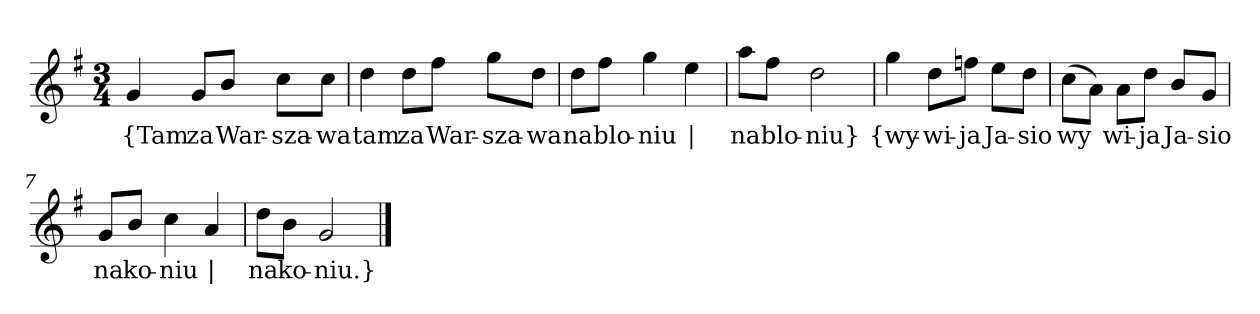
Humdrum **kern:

**kern	**text
*part1	*part1
*staff1	*staff1
*clefG2	*
*k[f#]	*
*G:	*
*M3/4	*
=	=
4g	{Tam
8g/L	za
8b/J	War-
8cc\L	-sza-
8cc\J	-wa
=2	=2
4dd	tam
8dd\L	za
8ff#\J	War-
8gg\L	-sza-
8dd\J	-wa
=3	=3
8dd\L	na
8ff#\J	blo-
4gg	-niu
4ee	|
=4	=4
8aa\L	na
8ff#\J	blo-
2dd	-niu}
=5y	=5y
4gg	{wy-
8dd\L	-wi-
8ffn\J	-ja
8ee\L	Ja-
8dd\J	-sio
=6	=6
(8cc\L	wy
8a\J)	--
8a\L	-wi-
8dd\J	-ja
8b/L	Ja-
8g/J	-sio
=7	=7
8g/L	na
8b/J	ko-
4cc	-niu
4a	|
=8	=8
8dd\L	na
8b\J	ko-
2g	-niu.}
==	==
*-	*-
